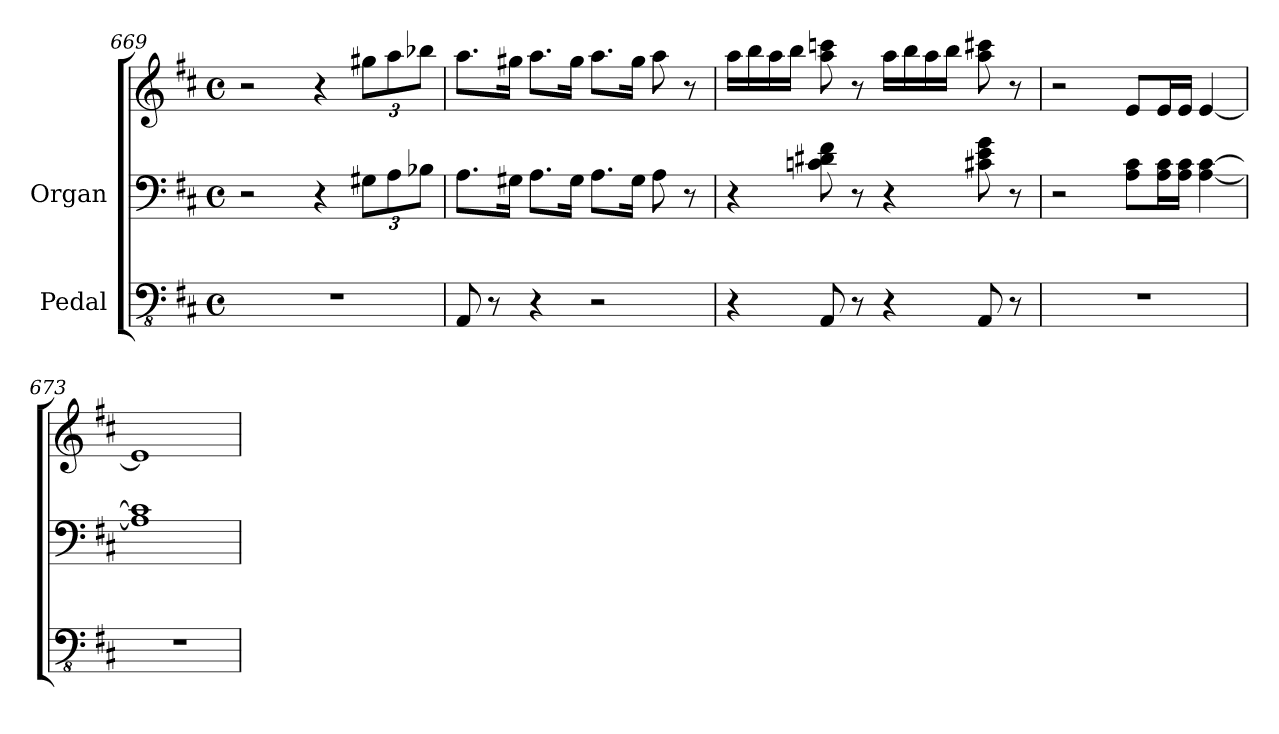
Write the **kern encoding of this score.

**kern	**kern	**kern
*part2	*part1	*part1
*staff3	*staff2	*staff1
*I"Pedal	*I"Organ	*
*clefFv4	*clefF4	*clefG2
*k[f#c#]	*k[f#c#]	*k[f#c#]
*M4/4	*M4/4	*M4/4
*met(c)	*met(c)	*met(c)
=669	=669	=669
1r	2r	2r
.	4r	4r
*	*Xbrackettup	*Xbrackettup
.	12G#X\L	12gg#X\L
.	12A\	12aa\
.	12B-X\J	12bb-X\J
=670	=670	=670
8AAA/	8.A\L	8.aa\L
8r	.	.
.	16G#X\Jk	16gg#X\Jk
4r	8.A\L	8.aa\L
.	16G#\Jk	16gg#\Jk
2r	8.A\L	8.aa\L
.	16G#\Jk	16gg#\Jk
.	8A\	8aa\
.	8r	8r
!!LO:LB:g=z
=671	=671	=671
4r	4r	16aa\LL
.	.	16bb\
.	.	16aa\
.	.	16bb\JJ
8AAA/	8cn\ 8d#X\ 8f#\	8aa\ 8cccn\
8r	8r	8r
4r	4r	16aa\LL
.	.	16bb\
.	.	16aa\
.	.	16bb\JJ
8AAA/	8c#X\ 8e\ 8g\	8aa\ 8ccc#X\
8r	8r	8r
=672	=672	=672
1r	2r	2r
.	8A\ 8c#\L	8e/L
.	16A\ 16c#\L	16e/L
.	16A\ 16c#\JJ	16e/JJ
.	[4A\ [4c#\	[4e/
=673	=673	=673
1r	1A] 1c#]	1e]
=	=	=
*-	*-	*-
